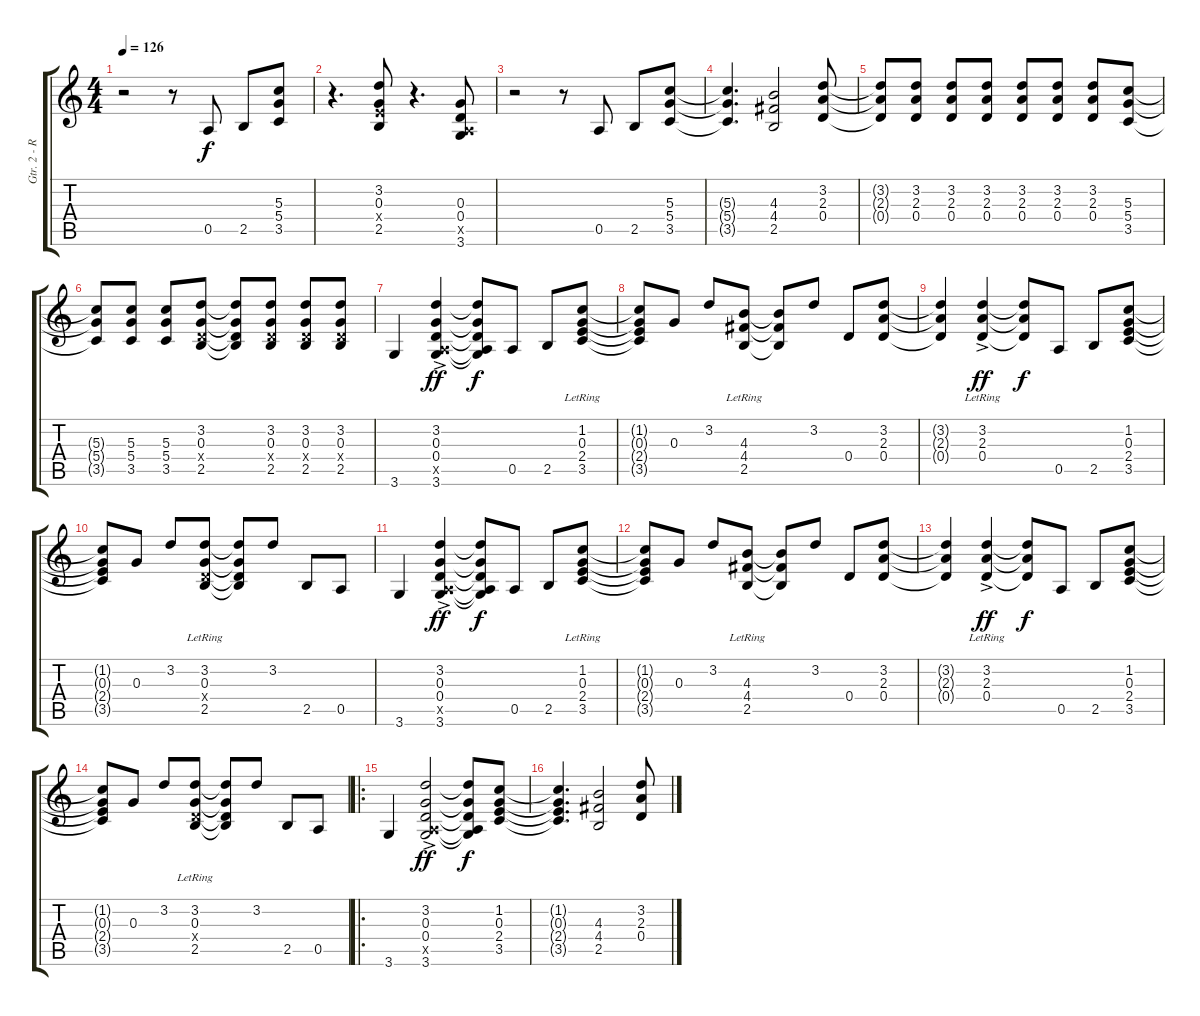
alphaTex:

\track ("Gtr. 2 - Rhythm" "Gtr. 2 - R") {instrument overdrivenguitar}
\staff {score tabs}
\tuning (E4 B3 G3 D3 A2 E2) {hide}
\ts (4 4)
\tempo 126
\clef g2
\ks c
r.2{dy f} r.8 0.5.8 2.5.8 (5.3 5.4 3.5).8 |
r.4{d} (3.2 0.3 2.4{x} 2.5).8 r.4{d} (0.3 0.4 0.5{x} 3.6).8 |
r.2 r.8 0.5.8 2.5.8 (5.3 5.4 3.5).8 |
(5.3{t} 5.4{t} 3.5{t}).4{d} (4.3 4.4 2.5).2 (3.2 2.3 0.4).8 |
(3.2{t} 2.3{t} 0.4{t}).8 (3.2 2.3 0.4).8 (3.2 2.3 0.4).8 (3.2 2.3 0.4).8 (3.2 2.3 0.4).8 (3.2 2.3 0.4).8 (3.2 2.3 0.4).8 (5.3 5.4 3.5).8 |
(5.3{t} 5.4{t} 3.5{t}).8 (5.3 5.4 3.5).8 (5.3 5.4 3.5).8 (3.2 0.3 0.4{x} 2.5).8 (3.2{t} 0.3{t} 0.4{t} 2.5{t}).8 (3.2 0.3 0.4{x} 2.5).8 (3.2 0.3 0.4{x} 2.5).8 (3.2 0.3 0.4{x} 2.5).8 |
3.6.4 (3.2 0.3 0.4 0.5{x} 3.6{ac}).4{dy ff} (3.2{t} 0.3{t} 0.4{t} 0.5{t} 3.6{t}).8{dy f} 0.5.8 2.5.8 (1.2{lr} 0.3{lr} 2.4{lr} 3.5{lr}).8 |
(1.2{t} 0.3{t} 2.4{t} 3.5{t}).8 0.3.8 3.2.8 (4.3{lr} 4.4{lr} 2.5{lr}).8 (4.3{t} 4.4{t} 2.5{t}).8 3.2.8 0.4.8 (3.2 2.3 0.4).8 |
(3.2{t} 2.3{t} 0.4{t}).4 (3.2{ac lr} 2.3{lr} 0.4{lr}).4{dy ff} (3.2{t} 2.3{t} 0.4{t}).8{dy f} 0.5.8 2.5.8 (1.2 0.3 2.4 3.5).8 |
(1.2{t} 0.3{t} 2.4{t} 3.5{t}).8 0.3.8 3.2.8 (3.2{lr} 0.3{lr} 0.4{x} 2.5{lr}).8 (3.2{t} 0.3{t} 0.4{t} 2.5{t}).8 3.2.8 2.5.8 0.5.8 |
3.6.4 (3.2 0.3 0.4 0.5{x} 3.6{ac}).4{dy ff} (3.2{t} 0.3{t} 0.4{t} 0.5{t} 3.6{t}).8{dy f} 0.5.8 2.5.8 (1.2{lr} 0.3{lr} 2.4{lr} 3.5{lr}).8 |
(1.2{t} 0.3{t} 2.4{t} 3.5{t}).8 0.3.8 3.2.8 (4.3{lr} 4.4{lr} 2.5{lr}).8 (4.3{t} 4.4{t} 2.5{t}).8 3.2.8 0.4.8 (3.2 2.3 0.4).8 |
(3.2{t} 2.3{t} 0.4{t}).4 (3.2{ac lr} 2.3{lr} 0.4{lr}).4{dy ff} (3.2{t} 2.3{t} 0.4{t}).8{dy f} 0.5.8 2.5.8 (1.2 0.3 2.4 3.5).8 |
(1.2{t} 0.3{t} 2.4{t} 3.5{t}).8 0.3.8 3.2.8 (3.2{lr} 0.3{lr} 0.4{x} 2.5{lr}).8 (3.2{t} 0.3{t} 0.4{t} 2.5{t}).8 3.2.8 2.5.8 0.5.8 |
\ro
3.6.4 (3.2 0.3 0.4 0.5{x} 3.6{ac}).2{dy ff} (3.2{t} 0.3{t} 0.4{t} 0.5{t} 3.6{t}).8{dy f} (1.2 0.3 2.4 3.5).8 |
(1.2{t} 0.3{t} 2.4{t} 3.5{t}).4{d} (4.3 4.4 2.5).2 (3.2 2.3 0.4).8
